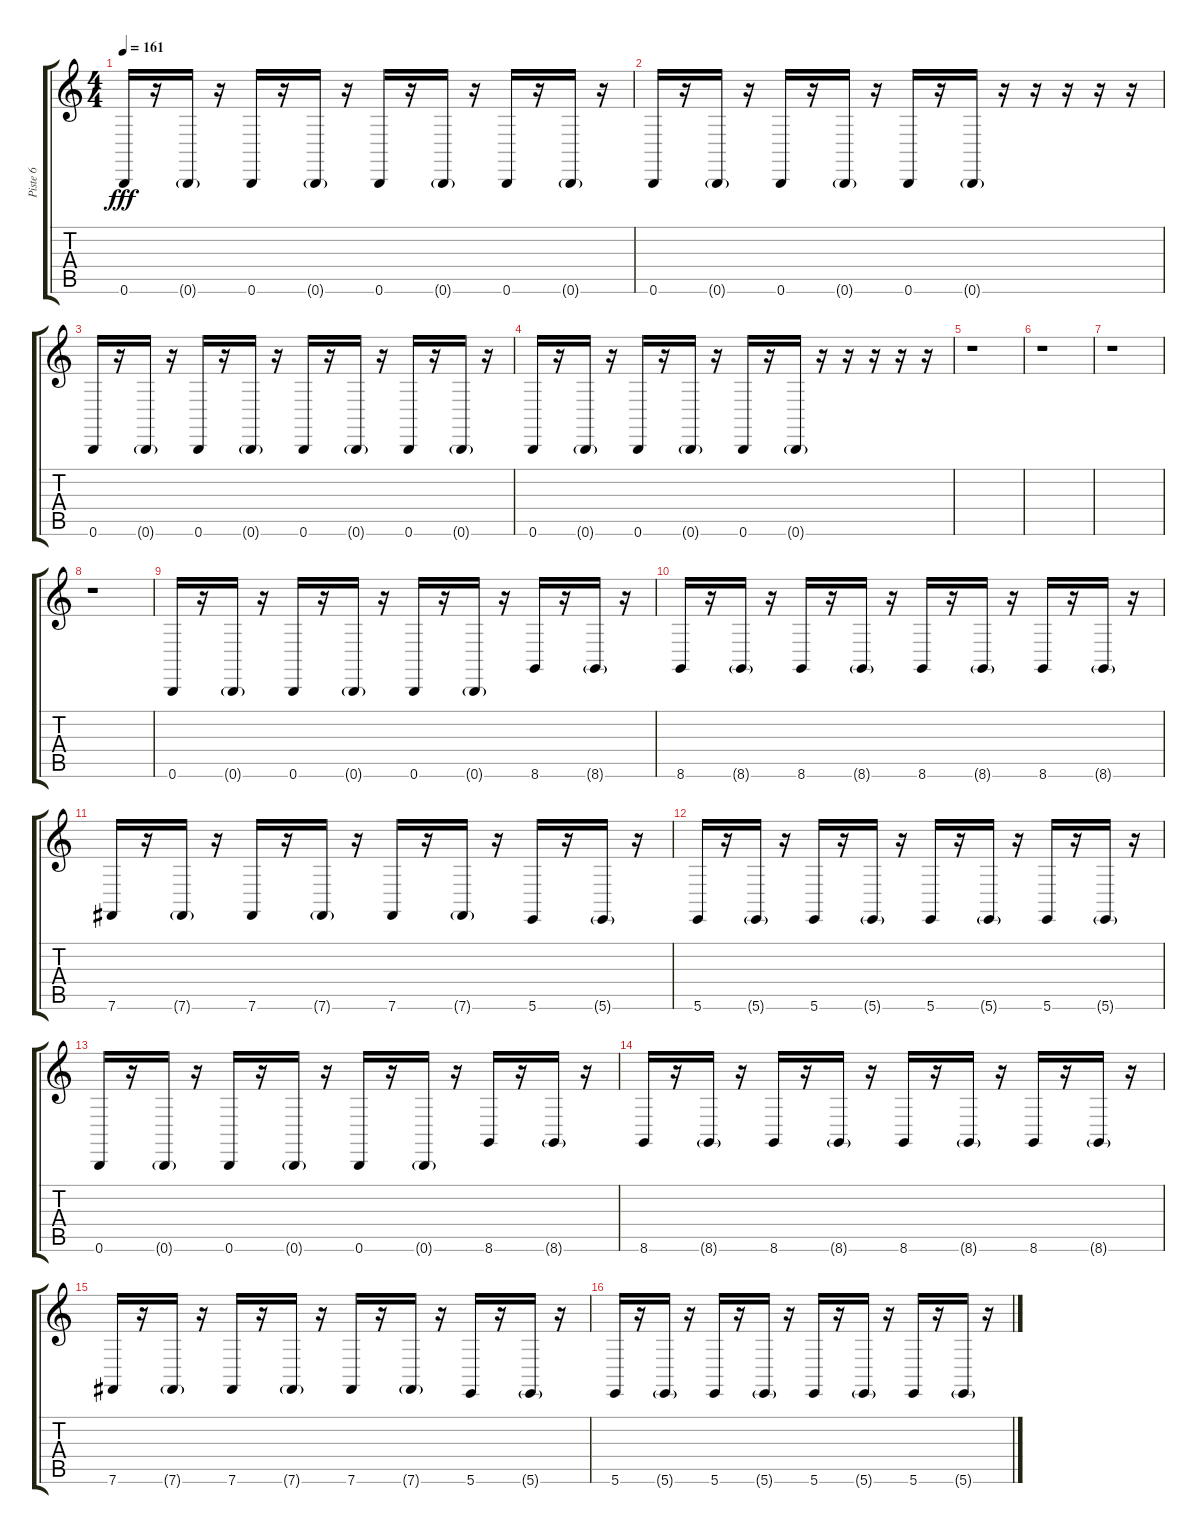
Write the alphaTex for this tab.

\track ("Piste 6" "Piste 6") {instrument lead2sawtooth}
\staff {score tabs}
\tuning (Db4 Ab3 E3 B2 Gb2 B1) {hide}
\ts (4 4)
\tempo 161
\clef g2
\ks c
0.6.16{dy fff volume 16 instrument electricguitarclean} r.16 0.6{g}.16 r.16 0.6.16 r.16 0.6{g}.16 r.16 0.6.16 r.16 0.6{g}.16 r.16 0.6.16 r.16 0.6{g}.16 r.16 |
0.6.16{volume 16 instrument electricguitarclean} r.16 0.6{g}.16 r.16 0.6.16 r.16 0.6{g}.16 r.16 0.6.16 r.16 0.6{g}.16 r.16 r.16 r.16 r.16 r.16 |
0.6.16{volume 16 instrument electricguitarclean} r.16 0.6{g}.16 r.16 0.6.16 r.16 0.6{g}.16 r.16 0.6.16 r.16 0.6{g}.16 r.16 0.6.16 r.16 0.6{g}.16 r.16 |
0.6.16{volume 16 instrument electricguitarclean} r.16 0.6{g}.16 r.16 0.6.16 r.16 0.6{g}.16 r.16 0.6.16 r.16 0.6{g}.16 r.16 r.16 r.16 r.16 r.16 |
r.1 |
r.1 |
r.1 |
r.1 |
0.6.16{volume 16 instrument electricguitarclean} r.16 0.6{g}.16 r.16 0.6.16 r.16 0.6{g}.16 r.16 0.6.16 r.16 0.6{g}.16 r.16 8.6.16 r.16 8.6{g}.16 r.16 |
8.6.16 r.16 8.6{g}.16 r.16 8.6.16 r.16 8.6{g}.16 r.16 8.6.16 r.16 8.6{g}.16 r.16 8.6.16 r.16 8.6{g}.16 r.16 |
7.6.16 r.16 7.6{g}.16 r.16 7.6.16 r.16 7.6{g}.16 r.16 7.6.16 r.16 7.6{g}.16 r.16 5.6.16 r.16 5.6{g}.16 r.16 |
5.6.16 r.16 5.6{g}.16 r.16 5.6.16 r.16 5.6{g}.16 r.16 5.6.16 r.16 5.6{g}.16 r.16 5.6.16 r.16 5.6{g}.16 r.16 |
0.6.16{volume 16 instrument electricguitarclean} r.16 0.6{g}.16 r.16 0.6.16 r.16 0.6{g}.16 r.16 0.6.16 r.16 0.6{g}.16 r.16 8.6.16 r.16 8.6{g}.16 r.16 |
8.6.16 r.16 8.6{g}.16 r.16 8.6.16 r.16 8.6{g}.16 r.16 8.6.16 r.16 8.6{g}.16 r.16 8.6.16 r.16 8.6{g}.16 r.16 |
7.6.16 r.16 7.6{g}.16 r.16 7.6.16 r.16 7.6{g}.16 r.16 7.6.16 r.16 7.6{g}.16 r.16 5.6.16 r.16 5.6{g}.16 r.16 |
5.6.16 r.16 5.6{g}.16 r.16 5.6.16 r.16 5.6{g}.16 r.16 5.6.16 r.16 5.6{g}.16 r.16 5.6.16 r.16 5.6{g}.16 r.16
